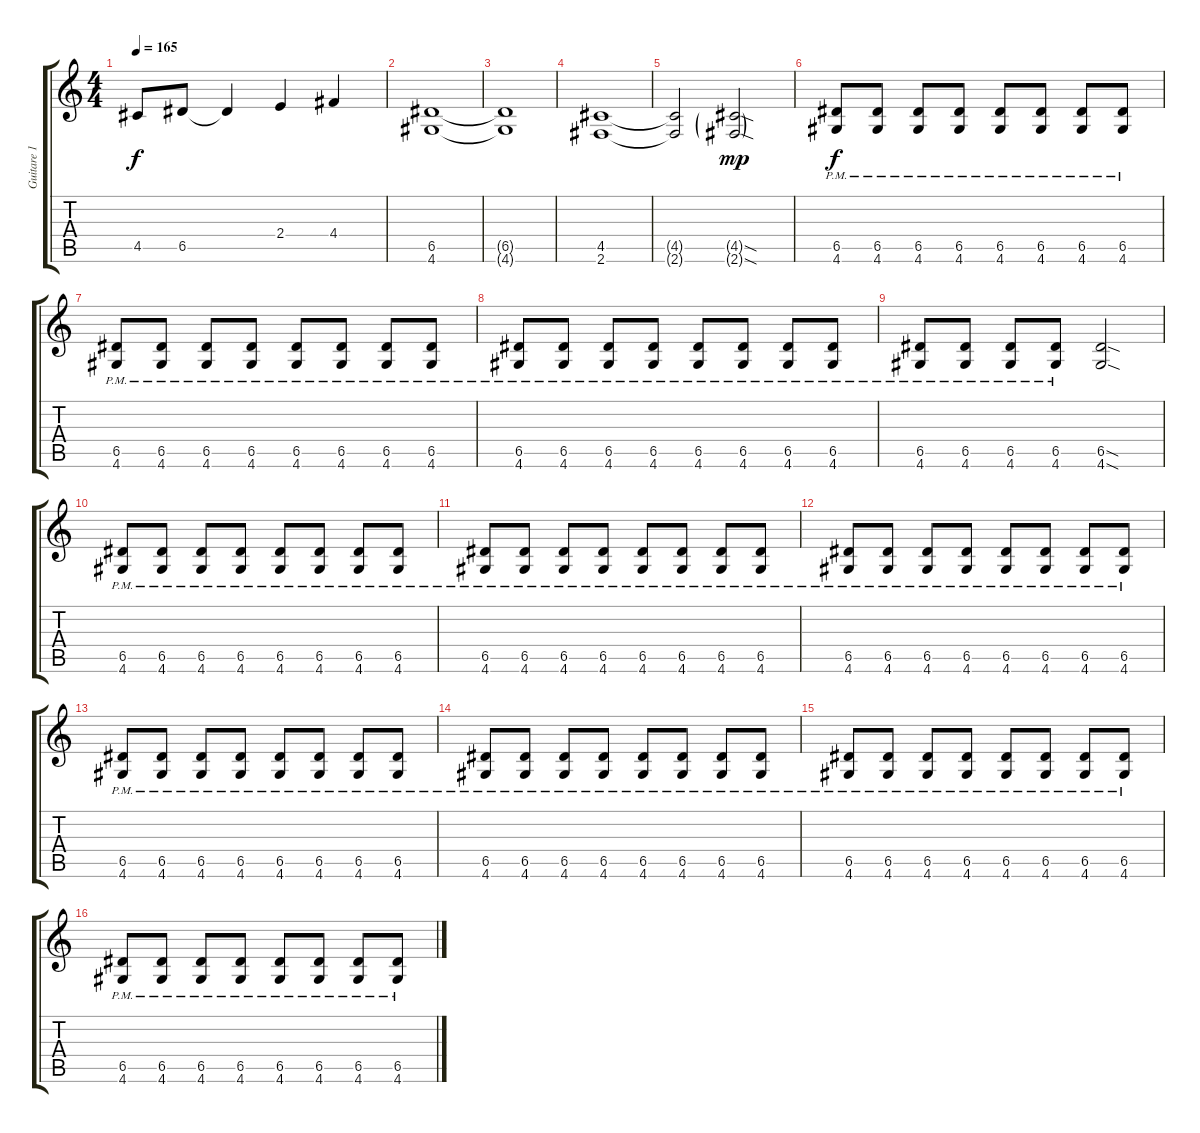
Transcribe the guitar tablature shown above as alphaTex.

\track ("Guitare 1" "Guitare 1") {instrument overdrivenguitar}
\staff {score tabs}
\tuning (E4 B3 G3 D3 A2 E2) {hide}
\ts (4 4)
\tempo 165
\clef g2
\ks c
4.5{t}.8{dy f} 6.5.8 6.5{t}.4 2.4.4 4.4.4 |
(6.5 4.6).1 |
(6.5{t} 4.6{t}).1 |
(4.5 2.6).1 |
(4.5{t} 2.6{t}).2 (4.5{sod g} 2.6{sod g}).2{dy mp} |
(6.5{pm} 4.6{pm}).8{dy f} (6.5{pm} 4.6{pm}).8 (6.5{pm} 4.6{pm}).8 (6.5{pm} 4.6{pm}).8 (6.5{pm} 4.6{pm}).8 (6.5{pm} 4.6{pm}).8 (6.5{pm} 4.6{pm}).8 (6.5{pm} 4.6{pm}).8 |
(6.5{pm} 4.6{pm}).8 (6.5{pm} 4.6{pm}).8 (6.5{pm} 4.6{pm}).8 (6.5{pm} 4.6{pm}).8 (6.5{pm} 4.6{pm}).8 (6.5{pm} 4.6{pm}).8 (6.5{pm} 4.6{pm}).8 (6.5{pm} 4.6{pm}).8 |
(6.5{pm} 4.6{pm}).8 (6.5{pm} 4.6{pm}).8 (6.5{pm} 4.6{pm}).8 (6.5{pm} 4.6{pm}).8 (6.5{pm} 4.6{pm}).8 (6.5{pm} 4.6{pm}).8 (6.5{pm} 4.6{pm}).8 (6.5{pm} 4.6{pm}).8 |
(6.5{pm} 4.6{pm}).8 (6.5{pm} 4.6{pm}).8 (6.5{pm} 4.6{pm}).8 (6.5{pm} 4.6{pm}).8 (6.5{sod} 4.6{sod}).2 |
(6.5{pm} 4.6{pm}).8 (6.5{pm} 4.6{pm}).8 (6.5{pm} 4.6{pm}).8 (6.5{pm} 4.6{pm}).8 (6.5{pm} 4.6{pm}).8 (6.5{pm} 4.6{pm}).8 (6.5{pm} 4.6{pm}).8 (6.5{pm} 4.6{pm}).8 |
(6.5{pm} 4.6{pm}).8 (6.5{pm} 4.6{pm}).8 (6.5{pm} 4.6{pm}).8 (6.5{pm} 4.6{pm}).8 (6.5{pm} 4.6{pm}).8 (6.5{pm} 4.6{pm}).8 (6.5{pm} 4.6{pm}).8 (6.5{pm} 4.6{pm}).8 |
(6.5{pm} 4.6{pm}).8 (6.5{pm} 4.6{pm}).8 (6.5{pm} 4.6{pm}).8 (6.5{pm} 4.6{pm}).8 (6.5{pm} 4.6{pm}).8 (6.5{pm} 4.6{pm}).8 (6.5{pm} 4.6{pm}).8 (6.5{pm} 4.6{pm}).8 |
(6.5{pm} 4.6{pm}).8 (6.5{pm} 4.6{pm}).8 (6.5{pm} 4.6{pm}).8 (6.5{pm} 4.6{pm}).8 (6.5{pm} 4.6{pm}).8 (6.5{pm} 4.6{pm}).8 (6.5{pm} 4.6{pm}).8 (6.5{pm} 4.6{pm}).8 |
(6.5{pm} 4.6{pm}).8 (6.5{pm} 4.6{pm}).8 (6.5{pm} 4.6{pm}).8 (6.5{pm} 4.6{pm}).8 (6.5{pm} 4.6{pm}).8 (6.5{pm} 4.6{pm}).8 (6.5{pm} 4.6{pm}).8 (6.5{pm} 4.6{pm}).8 |
(6.5{pm} 4.6{pm}).8 (6.5{pm} 4.6{pm}).8 (6.5{pm} 4.6{pm}).8 (6.5{pm} 4.6{pm}).8 (6.5{pm} 4.6{pm}).8 (6.5{pm} 4.6{pm}).8 (6.5{pm} 4.6{pm}).8 (6.5{pm} 4.6{pm}).8 |
(6.5{pm} 4.6{pm}).8 (6.5{pm} 4.6{pm}).8 (6.5{pm} 4.6{pm}).8 (6.5{pm} 4.6{pm}).8 (6.5{pm} 4.6{pm}).8 (6.5{pm} 4.6{pm}).8 (6.5{pm} 4.6{pm}).8 (6.5{pm} 4.6{pm}).8
